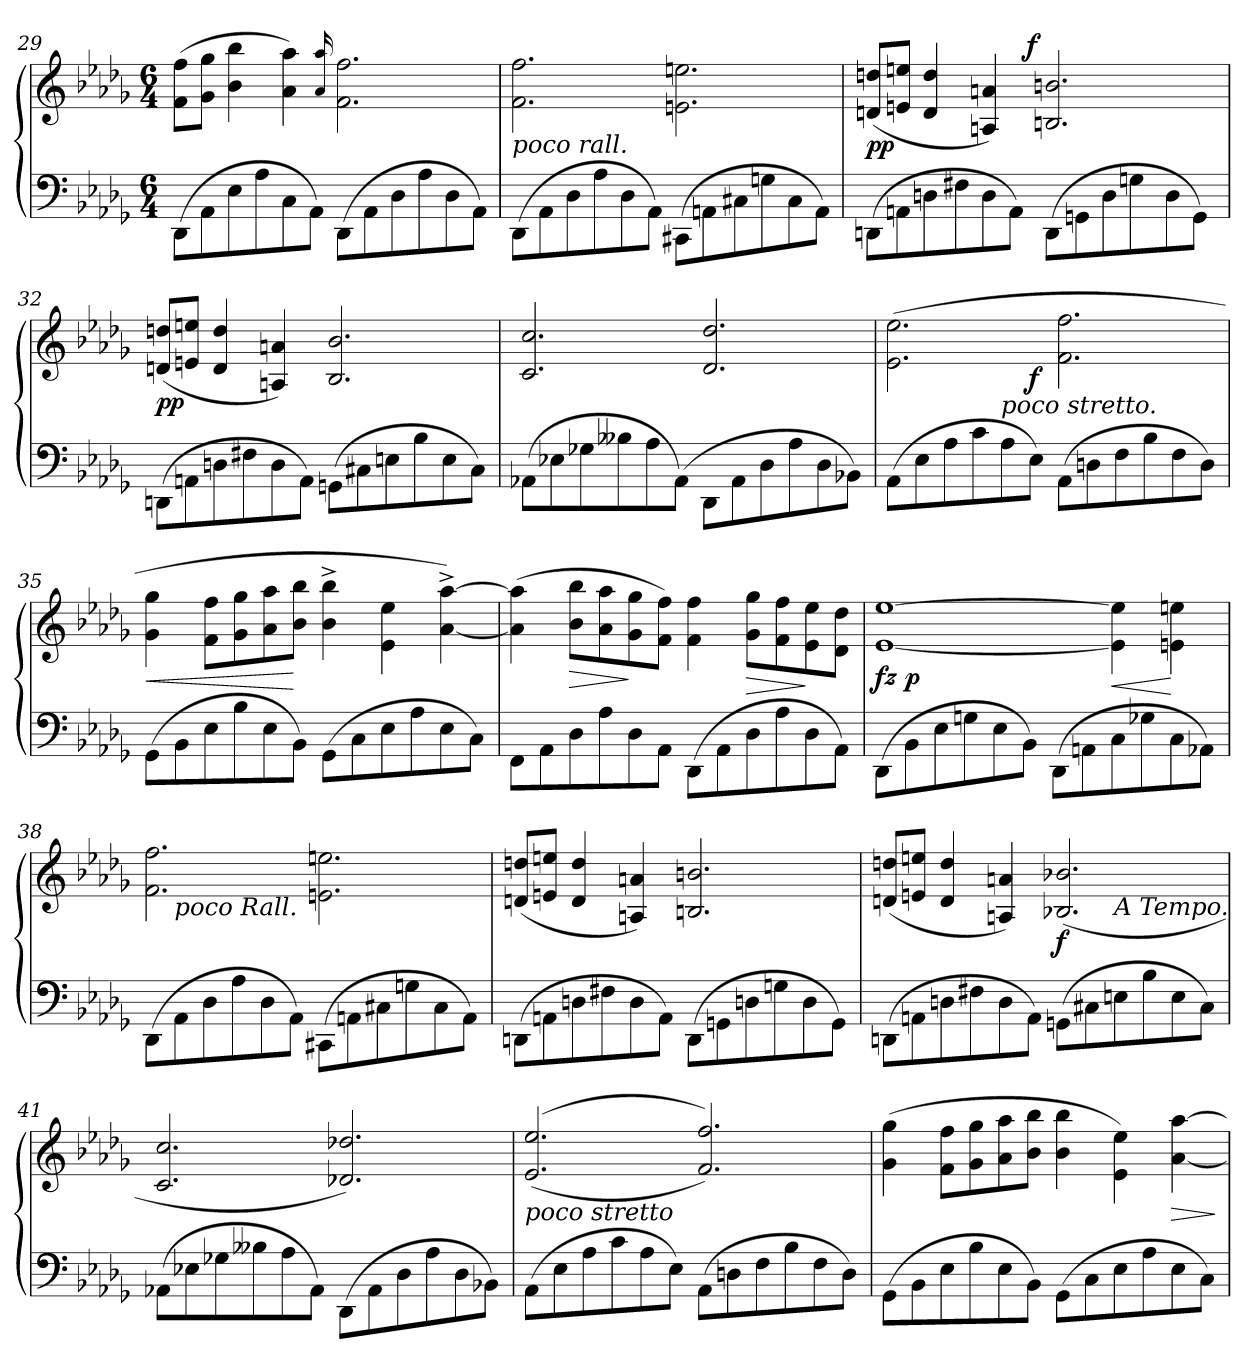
**kern	**kern	**dynam
*part1	*part1	*part1
*staff2	*staff1	*staff1/2
*clefF4	*clefG2	*
*k[b-e-a-d-g-]	*k[b-e-a-d-g-]	*
*M6/4	*M6/4	*
=29	=29	=29
(8DD-\L	(8f 8ffL	.
8AA-	8g- 8gg-J	.
8E-	4b- 4bb-	.
8A-	.	.
8C	4a- 4aa-)	.
8AA-J)	.	.
.	16qqa-/ 16qqaa-/	.
(8DD-\L	2.f 2.ff	.
8AA-	.	.
8D-	.	.
8A-	.	.
8D-	.	.
8AA-J)	.	.
=30	=30	=30
!	!LO:TX:b:i:t=poco rall.	!
(8DD-\L	2.f 2.ff	.
8AA-	.	.
8D-	.	.
8A-	.	.
8D-	.	.
8AA-J)	.	.
(8CC#X\L	2.en\ 2.een\	.
8AAn	.	.
8C#X	.	.
8Gn	.	.
8C#	.	.
8AAJ)	.	.
=31	=31	=31
*	*^	*
(8DDn\L	(<8dn 8ddnL	2ryy	pp
8AAn	8en 8eenJ	.	.
8Dn	4d 4dd	.	.
8F#X	.	.	.
8D	4An 4an)	8.ryy	.
8AAJ)	.	.	.
!	!	!	!LO:DY:a
.	.	2ryy	f
(8DD\L	2.Bn 2.bn	.	.
8GGn	.	.	.
8D	.	.	.
8Gn	.	.	.
.	.	4ryy	.
8D	.	.	.
8GGJ)	.	.	.
.	.	16ryy	.
*	*v	*v	*
=32	=32	=32
(8DDn\L	(8dn 8ddnL	pp
8AAn	8en 8eenJ	.
8Dn	4d 4dd	.
8F#X	.	.
8D	4An 4an)	.
8AAJ)	.	.
(8GGnL	2.B- 2.b-	.
8C#X	.	.
8En	.	.
8B-	.	.
8E	.	.
8C#J)	.	.
=33	=33	=33
(8AA-XL	2.c 2.cc	.
8E-X	.	.
8G-X	.	.
8B--X	.	.
8A-	.	.
(>8AA-J)	.	.
8DD-\L	2.d- 2.dd-	.
8AA-	.	.
8D-	.	.
8A-	.	.
8D-	.	.
8BB-XJ)	.	.
=34	=34	=34
*	*^	*
(8AA-L	(2.e-\ 2.ee-\	2ryy	.
8E-	.	.	.
8A-	.	.	.
8c	.	.	.
!LO:TX:a:i:t=poco stretto.	!	!	!
8A-	.	8ryy	.
8E-J)	.	2..ryy	f
(8AA-L	2.f 2.ff	.	.
8Dn	.	.	.
8F	.	.	.
8B-	.	.	.
8F	.	.	.
8DJ)	.	.	.
*	*v	*v	*
=35	=35	=35
(8GG-\L	4g- 4gg-	<
8BB-	.	.
8E-	8f 8ffL	.
8B-	8g- 8gg-	.
8E-	8a- 8aa-	.
8BB-J)	8b- 8bb-J	[
(8GG-L	4b-^< 4bb-^<	.
8C	.	.
8E-	4e-\ 4ee-\	.
8A-	.	.
8E-	[4a-^< [4aa-^<)	.
8CJ)	.	.
=36	=36	=36
8FF\L	(4a-] 4aa-]	.
8AA-	.	.
8D-	8b- 8bb-L	>
8A-	8a- 8aa-	.
8D-	8g- 8gg-	]
8AA-J	8f 8ffJ)	.
(8DD-\L	4f 4ff	.
8AA-	.	.
8D-	8g- 8gg-L	>
8A-	8f 8ff	.
8D-	8e- 8ee-	]
8AA-J)	8d- 8dd-J	.
=37	=37	=37
*	*^	*
(8DD-\L	[1e- [1ee-	8ryy	fz
8BB-	.	1ryy	p
8E-	.	.	.
8Gn	.	.	.
8E-	.	.	.
8BB-J)	.	.	.
(8DD-\L	.	.	.
8AAn	.	.	.
8C	4e-]\ 4ee-]\	.	<
8G-X	.	4.ryy	.
8C	4en\ 4een\	.	[
8AA-XJ)	.	.	.
=38	=38	=38	=38
(8DD-\L	2.f 2.ff	8ryy	.
!	!	!LO:TX:b:i:t=poco Rall.	!
8AA-	.	1ryy	.
8D-	.	.	.
8A-	.	.	.
8D-	.	.	.
8AA-J)	.	.	.
(8CC#X\L	2.en\ 2.een\	.	.
8AAn	.	.	.
8C#X	.	.	.
8Gn	.	4.ryy	.
8C#	.	.	.
8AAJ)	.	.	.
*	*v	*v	*
=39	=39	=39
(8DDn\L	(<8dn 8ddnL	.
8AAn	8en 8eenJ	.
8Dn	4d 4dd	.
8F#X	.	.
8D	4An 4an)	.
8AAJ)	.	.
(8DD\L	2.Bn 2.bn	.
8GGn	.	.
8Dn	.	.
8Gn	.	.
8D	.	.
8GGJ)	.	.
=40	=40	=40
*	*^	*
(8DDn\L	(8dn 8ddnL	1ryy	.
8AAn	8en 8eenJ	.	.
8Dn	4d 4dd	.	.
8F#X	.	.	.
8D	4An 4an)	.	.
8AAJ)	.	.	.
(8GGnL	(2.B-X 2.b-X	.	f
8C#X	.	.	.
!	!	!LO:TX:b:i:t=A Tempo.	!
8En	.	2ryy	.
8B-	.	.	.
8E	.	.	.
8C#J)	.	.	.
*	*v	*v	*
=41	=41	=41
(8AA-XL	2.c 2.cc	.
8E-X	.	.
8G-X	.	.
8B--X	.	.
8A-	.	.
8AA-J)	.	.
(8DD-\L	2.d-X 2.dd-X)	.
8AA-	.	.
8D-	.	.
8A-	.	.
8D-	.	.
8BB-XJ)	.	.
=42	=42	=42
!	!LO:TX:b:i:t=poco stretto	!
(8AA-L	(<(>2.e-/ 2.ee-/	.
8E-	.	.
8A-	.	.
8c	.	.
8A-	.	.
8E-J)	.	.
(8AA-L	2.f/ 2.ff/))	.
8Dn	.	.
8F	.	.
8B-	.	.
8F	.	.
8DJ)	.	.
=43	=43	=43
(8GG-\L	(4g- 4gg-	.
8BB-	.	.
8E-	8f 8ffL	.
8B-	8g- 8gg-	.
8E-	8a- 8aa-	.
8BB-J)	8b- 8bb-J	.
(8GG-L	4b- 4bb-	.
8C	.	.
8E-	4e-\ 4ee-\)	.
8A-	.	.
8E-	[4a- [4aa-	>
8CJ)	.	.
.	.	]
=	=	=
*-	*-	*-
